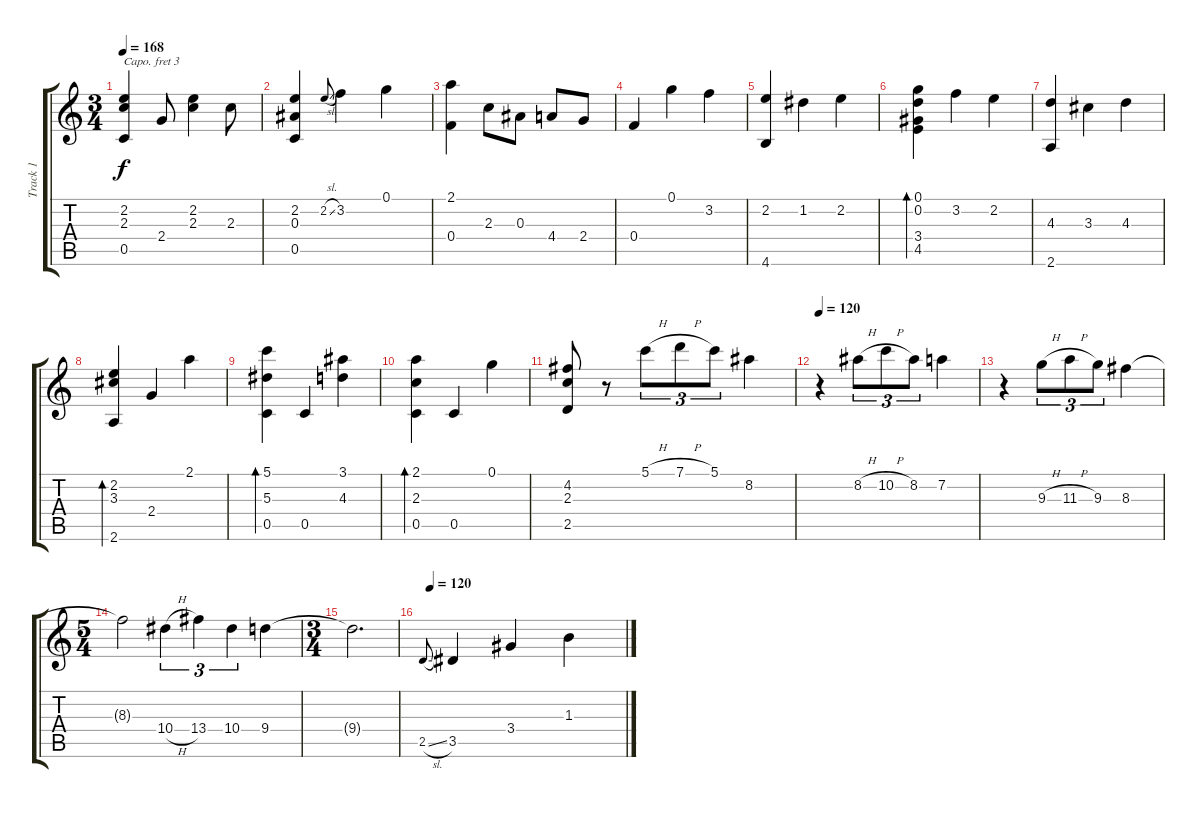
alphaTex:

\track ("Track 1" "Track 1") {instrument acousticguitarsteel}
\staff {score tabs}
\capo 3
\tuning (E4 B3 G3 D3 A2 E2) {hide}
\ts (3 4)
\tempo 168
\clef g2
\ks c
(2.2 2.3 0.5).4{dy f} 2.4.8 (2.2 2.3).4 2.3.8 |
(2.2 0.3 0.5).4 2.2{sl}.8{gr onbeat} 3.2.4 0.1.4 |
(2.1 0.4).4 2.3.8 0.3.8 4.4.8 2.4.8 |
0.4.4 0.1.4 3.2.4 |
(2.2 4.6).4 1.2.4 2.2.4 |
(0.1 0.2 3.4 4.5).4{bd 120} 3.2.4 2.2.4 |
(4.3 2.6).4 3.3.4 4.3.4 |
(2.2 3.3 2.6).4{bd 120} 2.4.4 2.1.4 |
(5.1 5.3 0.5).4{bd 120} 0.5.4 (3.1 4.3).4 |
(2.1 2.3 0.5).4{bd 120} 0.5.4 0.1.4 |
(4.2 2.3 2.5).8 r.8 5.1{h}.8{tu (3 2)} 7.1{h}.8{tu (3 2)} 5.1.8{tu (3 2)} 8.2.4 |
\tempo 120
r.4 8.2{h}.8{tu (3 2)} 10.2{h}.8{tu (3 2)} 8.2.8{tu (3 2)} 7.2.4 |
r.4 9.3{h}.8{tu (3 2)} 11.3{h}.8{tu (3 2)} 9.3.8{tu (3 2)} 8.3.4 |
\ts (5 4)
8.3{t}.2 10.4{h}.4{tu (3 2)} 13.4.4{tu (3 2)} 10.4.4{tu (3 2)} 9.4.4 |
\ts (3 4)
9.4{t}.2{d} |
\tempo (120 0.041666666666666664)
2.5{sl}.8{gr onbeat} 3.5.4 3.4.4 1.3.4
